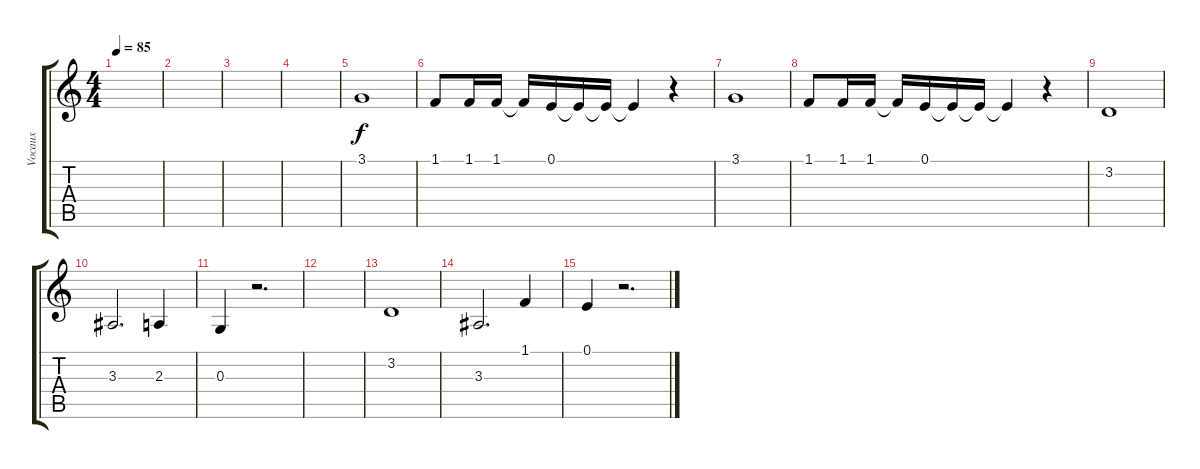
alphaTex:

\track ("Vocaux" "Vocaux") {instrument oboe}
\staff {score tabs}
\tuning (E4 B3 G3 D3 A2 E2) {hide}
\ts (4 4)
\tempo 85
\clef g2
\ks c
|
|
|
|
3.1.1 |
1.1.8 1.1.16 1.1.16 1.1{t}.16 0.1.16 0.1{t}.16 0.1{t}.16 0.1{t}.4 r.4 |
3.1.1 |
1.1.8 1.1.16 1.1.16 1.1{t}.16 0.1.16 0.1{t}.16 0.1{t}.16 0.1{t}.4 r.4 |
3.2.1 |
3.3.2{d} 2.3.4 |
0.3.4 r.2{d} |
|
3.2.1 |
3.3.2{d} 1.1.4 |
0.1.4 r.2{d}
